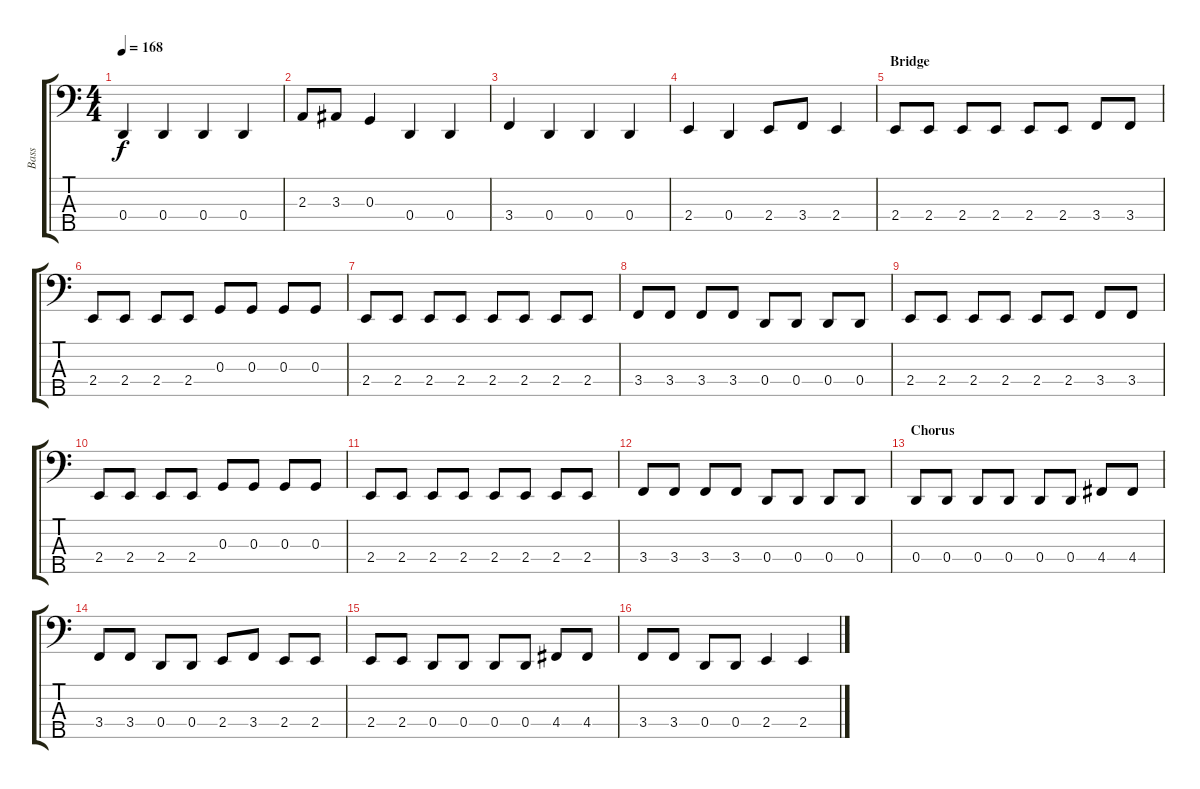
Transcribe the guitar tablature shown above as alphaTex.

\track ("Bass" "Bass") {instrument electricbassfinger}
\staff {score tabs}
\tuning (F2 C2 G1 D1 A0) {hide}
\ts (4 4)
\tempo 168
\clef f4
\ks c
0.4.4{dy f} 0.4.4 0.4.4 0.4.4 |
2.3.8 3.3.8 0.3.4 0.4.4 0.4.4 |
3.4.4 0.4.4 0.4.4 0.4.4 |
2.4.4 0.4.4 2.4.8 3.4.8 2.4.4 |
\section ("" "Bridge")
2.4.8 2.4.8 2.4.8 2.4.8 2.4.8 2.4.8 3.4.8 3.4.8 |
2.4.8 2.4.8 2.4.8 2.4.8 0.3.8 0.3.8 0.3.8 0.3.8 |
2.4.8 2.4.8 2.4.8 2.4.8 2.4.8 2.4.8 2.4.8 2.4.8 |
3.4.8 3.4.8 3.4.8 3.4.8 0.4.8 0.4.8 0.4.8 0.4.8 |
2.4.8 2.4.8 2.4.8 2.4.8 2.4.8 2.4.8 3.4.8 3.4.8 |
2.4.8 2.4.8 2.4.8 2.4.8 0.3.8 0.3.8 0.3.8 0.3.8 |
2.4.8 2.4.8 2.4.8 2.4.8 2.4.8 2.4.8 2.4.8 2.4.8 |
3.4.8 3.4.8 3.4.8 3.4.8 0.4.8 0.4.8 0.4.8 0.4.8 |
\section ("" "Chorus")
0.4.8 0.4.8 0.4.8 0.4.8 0.4.8 0.4.8 4.4.8 4.4.8 |
3.4.8 3.4.8 0.4.8 0.4.8 2.4.8 3.4.8 2.4.8 2.4.8 |
2.4.8 2.4.8 0.4.8 0.4.8 0.4.8 0.4.8 4.4.8 4.4.8 |
3.4.8 3.4.8 0.4.8 0.4.8 2.4.4 2.4.4
